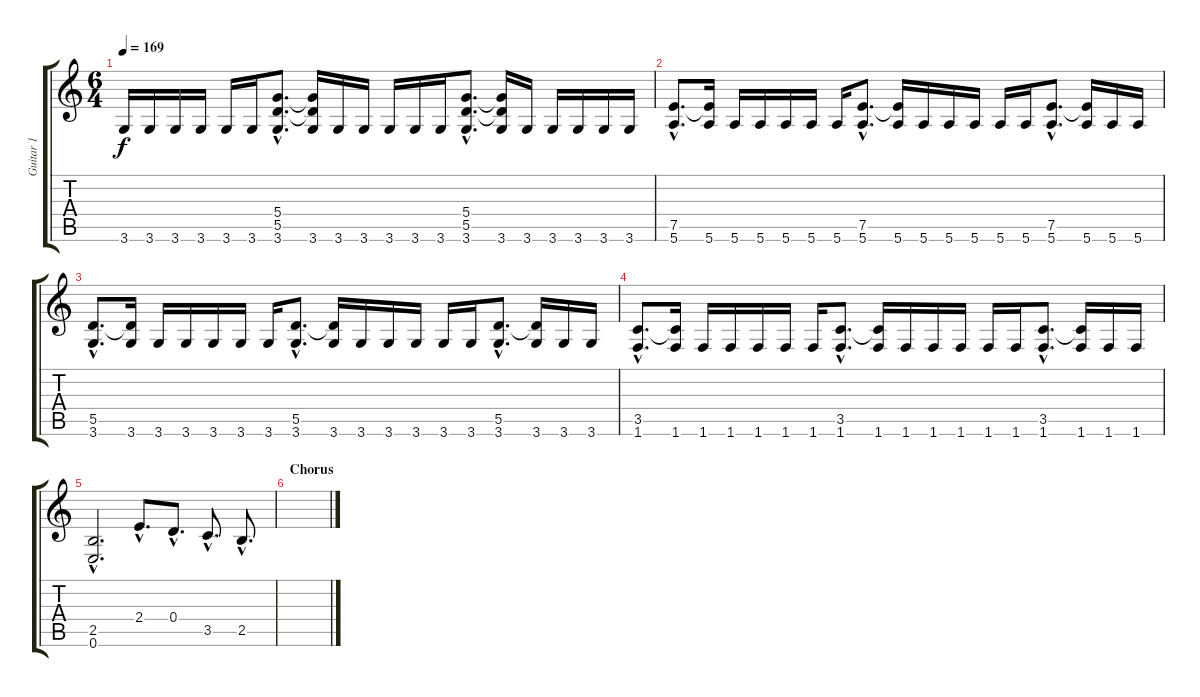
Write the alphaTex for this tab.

\track ("Guitar 1" "Guitar 1") {instrument distortionguitar}
\staff {score tabs}
\tuning (E4 B3 G3 D3 A2 E2) {hide}
\ts (6 4)
\tempo 169
\clef g2
\ks c
3.6.16{dy f} 3.6.16 3.6.16 3.6.16 3.6.16 3.6.16 (5.4{hac} 5.5{hac} 3.6{hac}).8{d} (5.4{t} 5.5{t} 3.6).16 3.6.16 3.6.16 3.6.16 3.6.16 3.6.16 (5.4{hac} 5.5{hac} 3.6{hac}).8{d} (5.4{t} 5.5{t} 3.6).16 3.6.16 3.6.16 3.6.16 3.6.16 3.6.16 |
(7.5{hac} 5.6{hac}).8{d} (7.5{t} 5.6).16 5.6.16 5.6.16 5.6.16 5.6.16 5.6.16 (7.5{hac} 5.6{hac}).8{d} (7.5{t} 5.6).16 5.6.16 5.6.16 5.6.16 5.6.16 5.6.16 (7.5{hac} 5.6{hac}).8{d} (7.5{t} 5.6).16 5.6.16 5.6.16 |
(5.5{hac} 3.6{hac}).8{d} (5.5{t} 3.6).16 3.6.16 3.6.16 3.6.16 3.6.16 3.6.16 (5.5{hac} 3.6{hac}).8{d} (5.5{t} 3.6).16 3.6.16 3.6.16 3.6.16 3.6.16 3.6.16 (5.5{hac} 3.6{hac}).8{d} (5.5{t} 3.6).16 3.6.16 3.6.16 |
(3.5{hac} 1.6{hac}).8{d} (3.5{t} 1.6).16 1.6.16 1.6.16 1.6.16 1.6.16 1.6.16 (3.5{hac} 1.6{hac}).8{d} (3.5{t} 1.6).16 1.6.16 1.6.16 1.6.16 1.6.16 1.6.16 (3.5{hac} 1.6{hac}).8{d} (3.5{t} 1.6).16 1.6.16 1.6.16 |
(2.5{hac} 0.6{hac}).2{d} 2.4{hac}.8{d} 0.4{hac}.8{d} 3.5{hac}.8{d} 2.5{hac}.8{d} |
\section ("" "Chorus")
